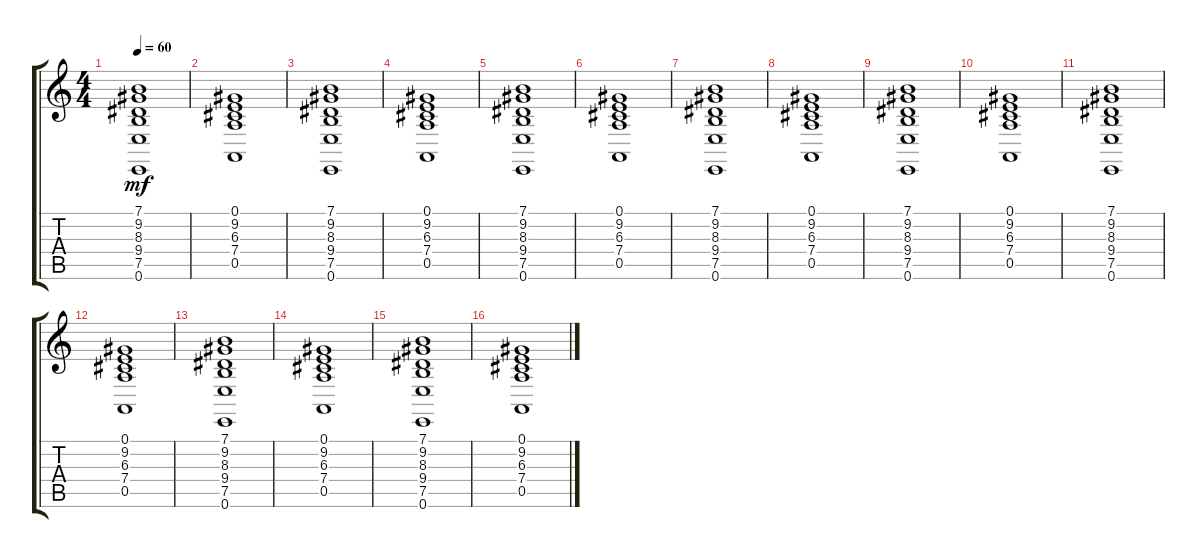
\track "" {instrument brightacousticpiano}
\staff {score tabs}
\tuning (E4 B3 G3 D3 A2 E2) {hide}
\ts (4 4)
\tempo 60
\clef g2
\ks c
(7.1 9.2 8.3 9.4 7.5 0.6).1{dy mf} |
(0.1 9.2 6.3 7.4 0.5).1 |
(7.1 9.2 8.3 9.4 7.5 0.6).1 |
(0.1 9.2 6.3 7.4 0.5).1 |
(7.1 9.2 8.3 9.4 7.5 0.6).1 |
(0.1 9.2 6.3 7.4 0.5).1 |
(7.1 9.2 8.3 9.4 7.5 0.6).1 |
(0.1 9.2 6.3 7.4 0.5).1 |
(7.1 9.2 8.3 9.4 7.5 0.6).1 |
(0.1 9.2 6.3 7.4 0.5).1 |
(7.1 9.2 8.3 9.4 7.5 0.6).1 |
(0.1 9.2 6.3 7.4 0.5).1 |
(7.1 9.2 8.3 9.4 7.5 0.6).1 |
(0.1 9.2 6.3 7.4 0.5).1 |
(7.1 9.2 8.3 9.4 7.5 0.6).1 |
(0.1 9.2 6.3 7.4 0.5).1
